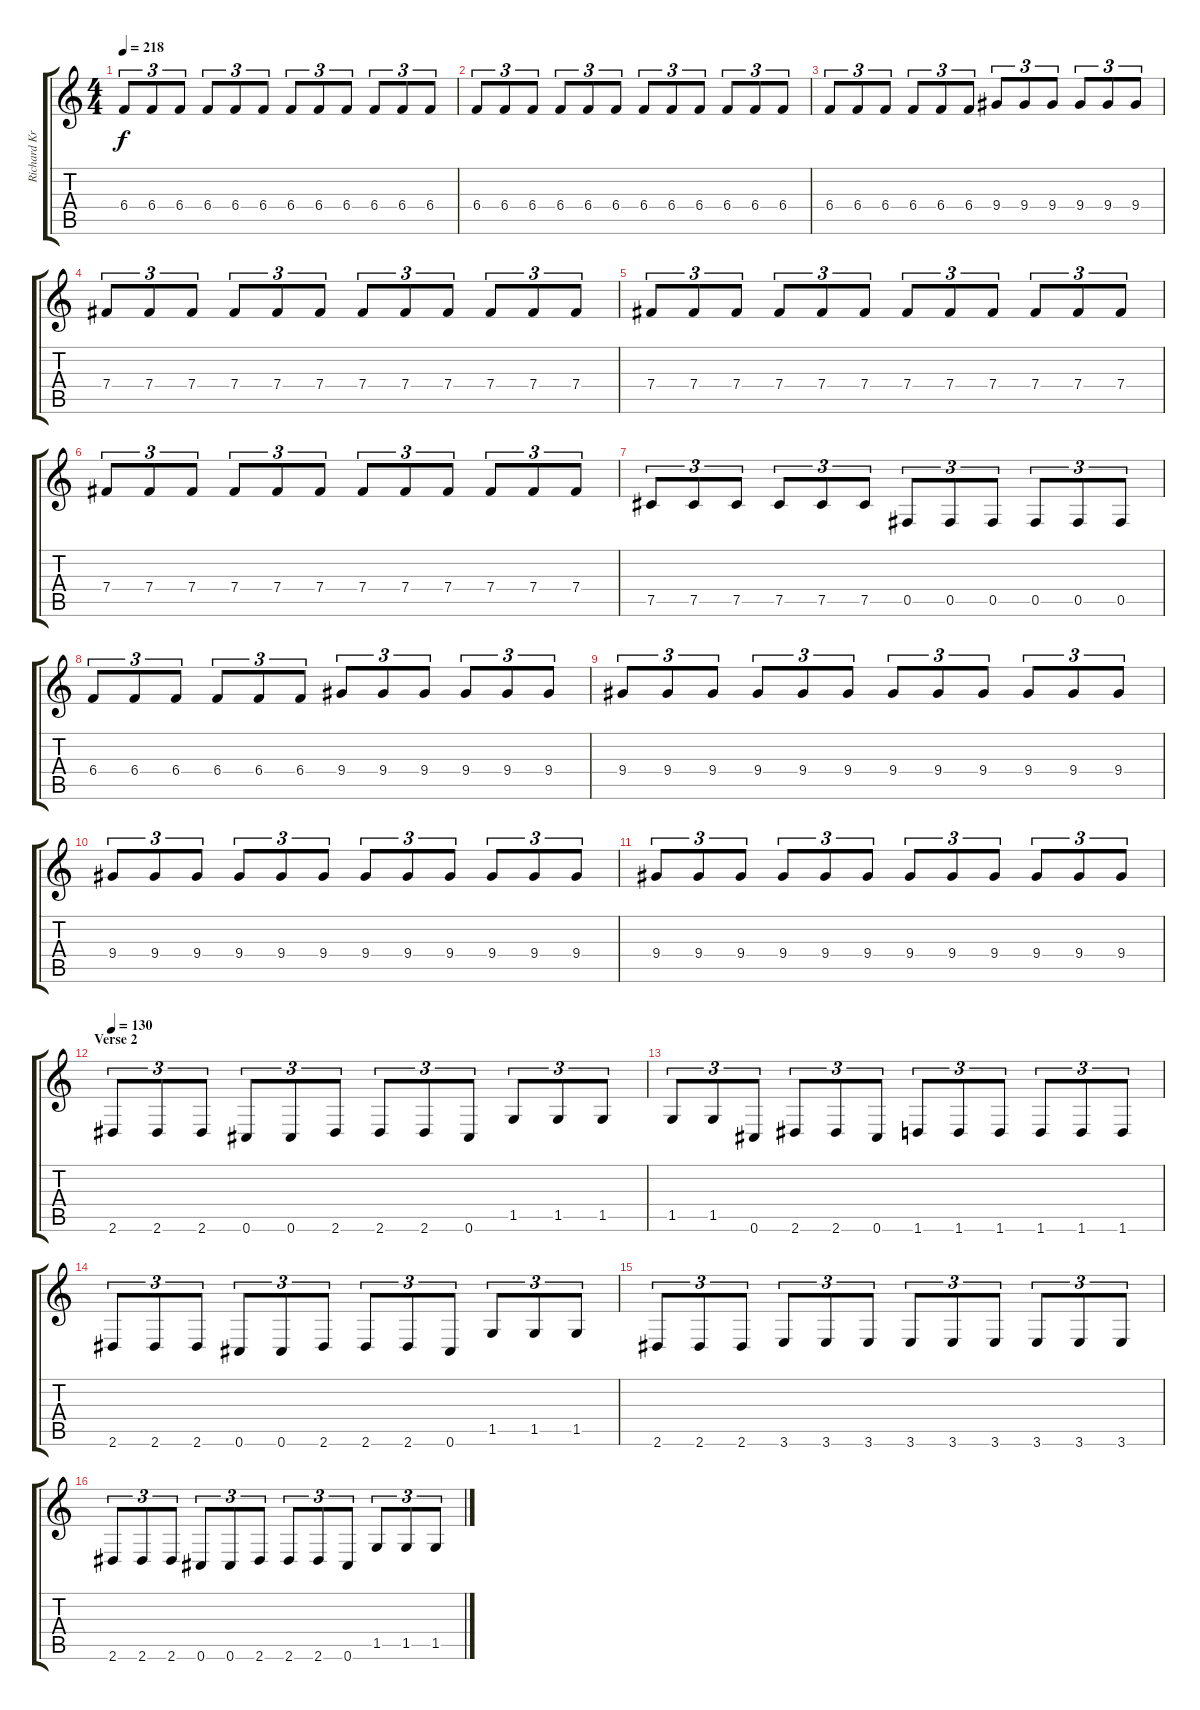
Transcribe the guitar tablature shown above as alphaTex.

\track ("Richard Kronheim" "Richard Kr") {instrument distortionguitar}
\staff {score tabs}
\tuning (Db4 Ab3 E3 B2 Gb2 Db2) {hide}
\ts (4 4)
\tempo 218
\clef g2
\ks c
6.4.8{tu (3 2) dy f} 6.4.8{tu (3 2)} 6.4.8{tu (3 2)} 6.4.8{tu (3 2)} 6.4.8{tu (3 2)} 6.4.8{tu (3 2)} 6.4.8{tu (3 2)} 6.4.8{tu (3 2)} 6.4.8{tu (3 2)} 6.4.8{tu (3 2)} 6.4.8{tu (3 2)} 6.4.8{tu (3 2)} |
6.4.8{tu (3 2)} 6.4.8{tu (3 2)} 6.4.8{tu (3 2)} 6.4.8{tu (3 2)} 6.4.8{tu (3 2)} 6.4.8{tu (3 2)} 6.4.8{tu (3 2)} 6.4.8{tu (3 2)} 6.4.8{tu (3 2)} 6.4.8{tu (3 2)} 6.4.8{tu (3 2)} 6.4.8{tu (3 2)} |
6.4.8{tu (3 2)} 6.4.8{tu (3 2)} 6.4.8{tu (3 2)} 6.4.8{tu (3 2)} 6.4.8{tu (3 2)} 6.4.8{tu (3 2)} 9.4.8{tu (3 2)} 9.4.8{tu (3 2)} 9.4.8{tu (3 2)} 9.4.8{tu (3 2)} 9.4.8{tu (3 2)} 9.4.8{tu (3 2)} |
7.4.8{tu (3 2)} 7.4.8{tu (3 2)} 7.4.8{tu (3 2)} 7.4.8{tu (3 2)} 7.4.8{tu (3 2)} 7.4.8{tu (3 2)} 7.4.8{tu (3 2)} 7.4.8{tu (3 2)} 7.4.8{tu (3 2)} 7.4.8{tu (3 2)} 7.4.8{tu (3 2)} 7.4.8{tu (3 2)} |
7.4.8{tu (3 2)} 7.4.8{tu (3 2)} 7.4.8{tu (3 2)} 7.4.8{tu (3 2)} 7.4.8{tu (3 2)} 7.4.8{tu (3 2)} 7.4.8{tu (3 2)} 7.4.8{tu (3 2)} 7.4.8{tu (3 2)} 7.4.8{tu (3 2)} 7.4.8{tu (3 2)} 7.4.8{tu (3 2)} |
7.4.8{tu (3 2)} 7.4.8{tu (3 2)} 7.4.8{tu (3 2)} 7.4.8{tu (3 2)} 7.4.8{tu (3 2)} 7.4.8{tu (3 2)} 7.4.8{tu (3 2)} 7.4.8{tu (3 2)} 7.4.8{tu (3 2)} 7.4.8{tu (3 2)} 7.4.8{tu (3 2)} 7.4.8{tu (3 2)} |
7.5.8{tu (3 2)} 7.5.8{tu (3 2)} 7.5.8{tu (3 2)} 7.5.8{tu (3 2)} 7.5.8{tu (3 2)} 7.5.8{tu (3 2)} 0.5.8{tu (3 2)} 0.5.8{tu (3 2)} 0.5.8{tu (3 2)} 0.5.8{tu (3 2)} 0.5.8{tu (3 2)} 0.5.8{tu (3 2)} |
6.4.8{tu (3 2)} 6.4.8{tu (3 2)} 6.4.8{tu (3 2)} 6.4.8{tu (3 2)} 6.4.8{tu (3 2)} 6.4.8{tu (3 2)} 9.4.8{tu (3 2)} 9.4.8{tu (3 2)} 9.4.8{tu (3 2)} 9.4.8{tu (3 2)} 9.4.8{tu (3 2)} 9.4.8{tu (3 2)} |
9.4.8{tu (3 2)} 9.4.8{tu (3 2)} 9.4.8{tu (3 2)} 9.4.8{tu (3 2)} 9.4.8{tu (3 2)} 9.4.8{tu (3 2)} 9.4.8{tu (3 2)} 9.4.8{tu (3 2)} 9.4.8{tu (3 2)} 9.4.8{tu (3 2)} 9.4.8{tu (3 2)} 9.4.8{tu (3 2)} |
9.4.8{tu (3 2)} 9.4.8{tu (3 2)} 9.4.8{tu (3 2)} 9.4.8{tu (3 2)} 9.4.8{tu (3 2)} 9.4.8{tu (3 2)} 9.4.8{tu (3 2)} 9.4.8{tu (3 2)} 9.4.8{tu (3 2)} 9.4.8{tu (3 2)} 9.4.8{tu (3 2)} 9.4.8{tu (3 2)} |
9.4.8{tu (3 2)} 9.4.8{tu (3 2)} 9.4.8{tu (3 2)} 9.4.8{tu (3 2)} 9.4.8{tu (3 2)} 9.4.8{tu (3 2)} 9.4.8{tu (3 2)} 9.4.8{tu (3 2)} 9.4.8{tu (3 2)} 9.4.8{tu (3 2)} 9.4.8{tu (3 2)} 9.4.8{tu (3 2)} |
\section ("" "Verse 2")
\tempo 130
2.6.8{tu (3 2)} 2.6.8{tu (3 2)} 2.6.8{tu (3 2)} 0.6.8{tu (3 2)} 0.6.8{tu (3 2)} 2.6.8{tu (3 2)} 2.6.8{tu (3 2)} 2.6.8{tu (3 2)} 0.6.8{tu (3 2)} 1.5.8{tu (3 2)} 1.5.8{tu (3 2)} 1.5.8{tu (3 2)} |
1.5.8{tu (3 2)} 1.5.8{tu (3 2)} 0.6.8{tu (3 2)} 2.6.8{tu (3 2)} 2.6.8{tu (3 2)} 0.6.8{tu (3 2)} 1.6.8{tu (3 2)} 1.6.8{tu (3 2)} 1.6.8{tu (3 2)} 1.6.8{tu (3 2)} 1.6.8{tu (3 2)} 1.6.8{tu (3 2)} |
2.6.8{tu (3 2)} 2.6.8{tu (3 2)} 2.6.8{tu (3 2)} 0.6.8{tu (3 2)} 0.6.8{tu (3 2)} 2.6.8{tu (3 2)} 2.6.8{tu (3 2)} 2.6.8{tu (3 2)} 0.6.8{tu (3 2)} 1.5.8{tu (3 2)} 1.5.8{tu (3 2)} 1.5.8{tu (3 2)} |
2.6.8{tu (3 2)} 2.6.8{tu (3 2)} 2.6.8{tu (3 2)} 3.6.8{tu (3 2)} 3.6.8{tu (3 2)} 3.6.8{tu (3 2)} 3.6.8{tu (3 2)} 3.6.8{tu (3 2)} 3.6.8{tu (3 2)} 3.6.8{tu (3 2)} 3.6.8{tu (3 2)} 3.6.8{tu (3 2)} |
2.6.8{tu (3 2)} 2.6.8{tu (3 2)} 2.6.8{tu (3 2)} 0.6.8{tu (3 2)} 0.6.8{tu (3 2)} 2.6.8{tu (3 2)} 2.6.8{tu (3 2)} 2.6.8{tu (3 2)} 0.6.8{tu (3 2)} 1.5.8{tu (3 2)} 1.5.8{tu (3 2)} 1.5.8{tu (3 2)}
